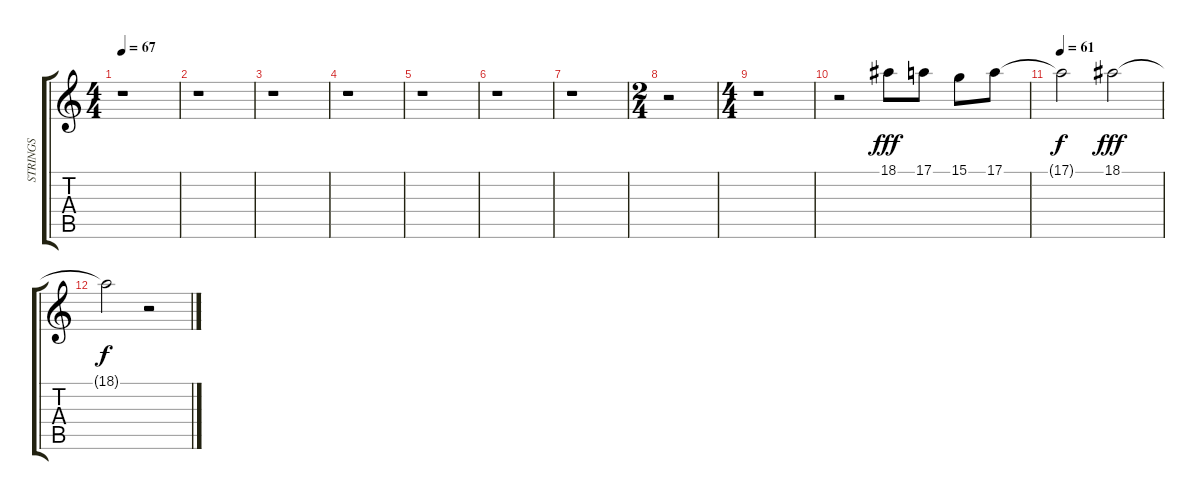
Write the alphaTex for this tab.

\track ("STRINGS" "STRINGS") {instrument stringensemble1}
\staff {score tabs}
\tuning (E4 B3 G3 D3 A2 E2) {hide}
\ts (4 4)
\tempo 67
\clef g2
\ks c
r.1{dy fff} |
r.1 |
r.1 |
r.1 |
r.1 |
r.1 |
r.1 |
\ts (2 4)
r.2 |
\ts (4 4)
r.1 |
r.2 18.1.8 17.1.8 15.1.8 17.1.8 |
\tempo 61
17.1{t}.2{dy f} 18.1.2{dy fff} |
18.1{t}.2{dy f} r.2
